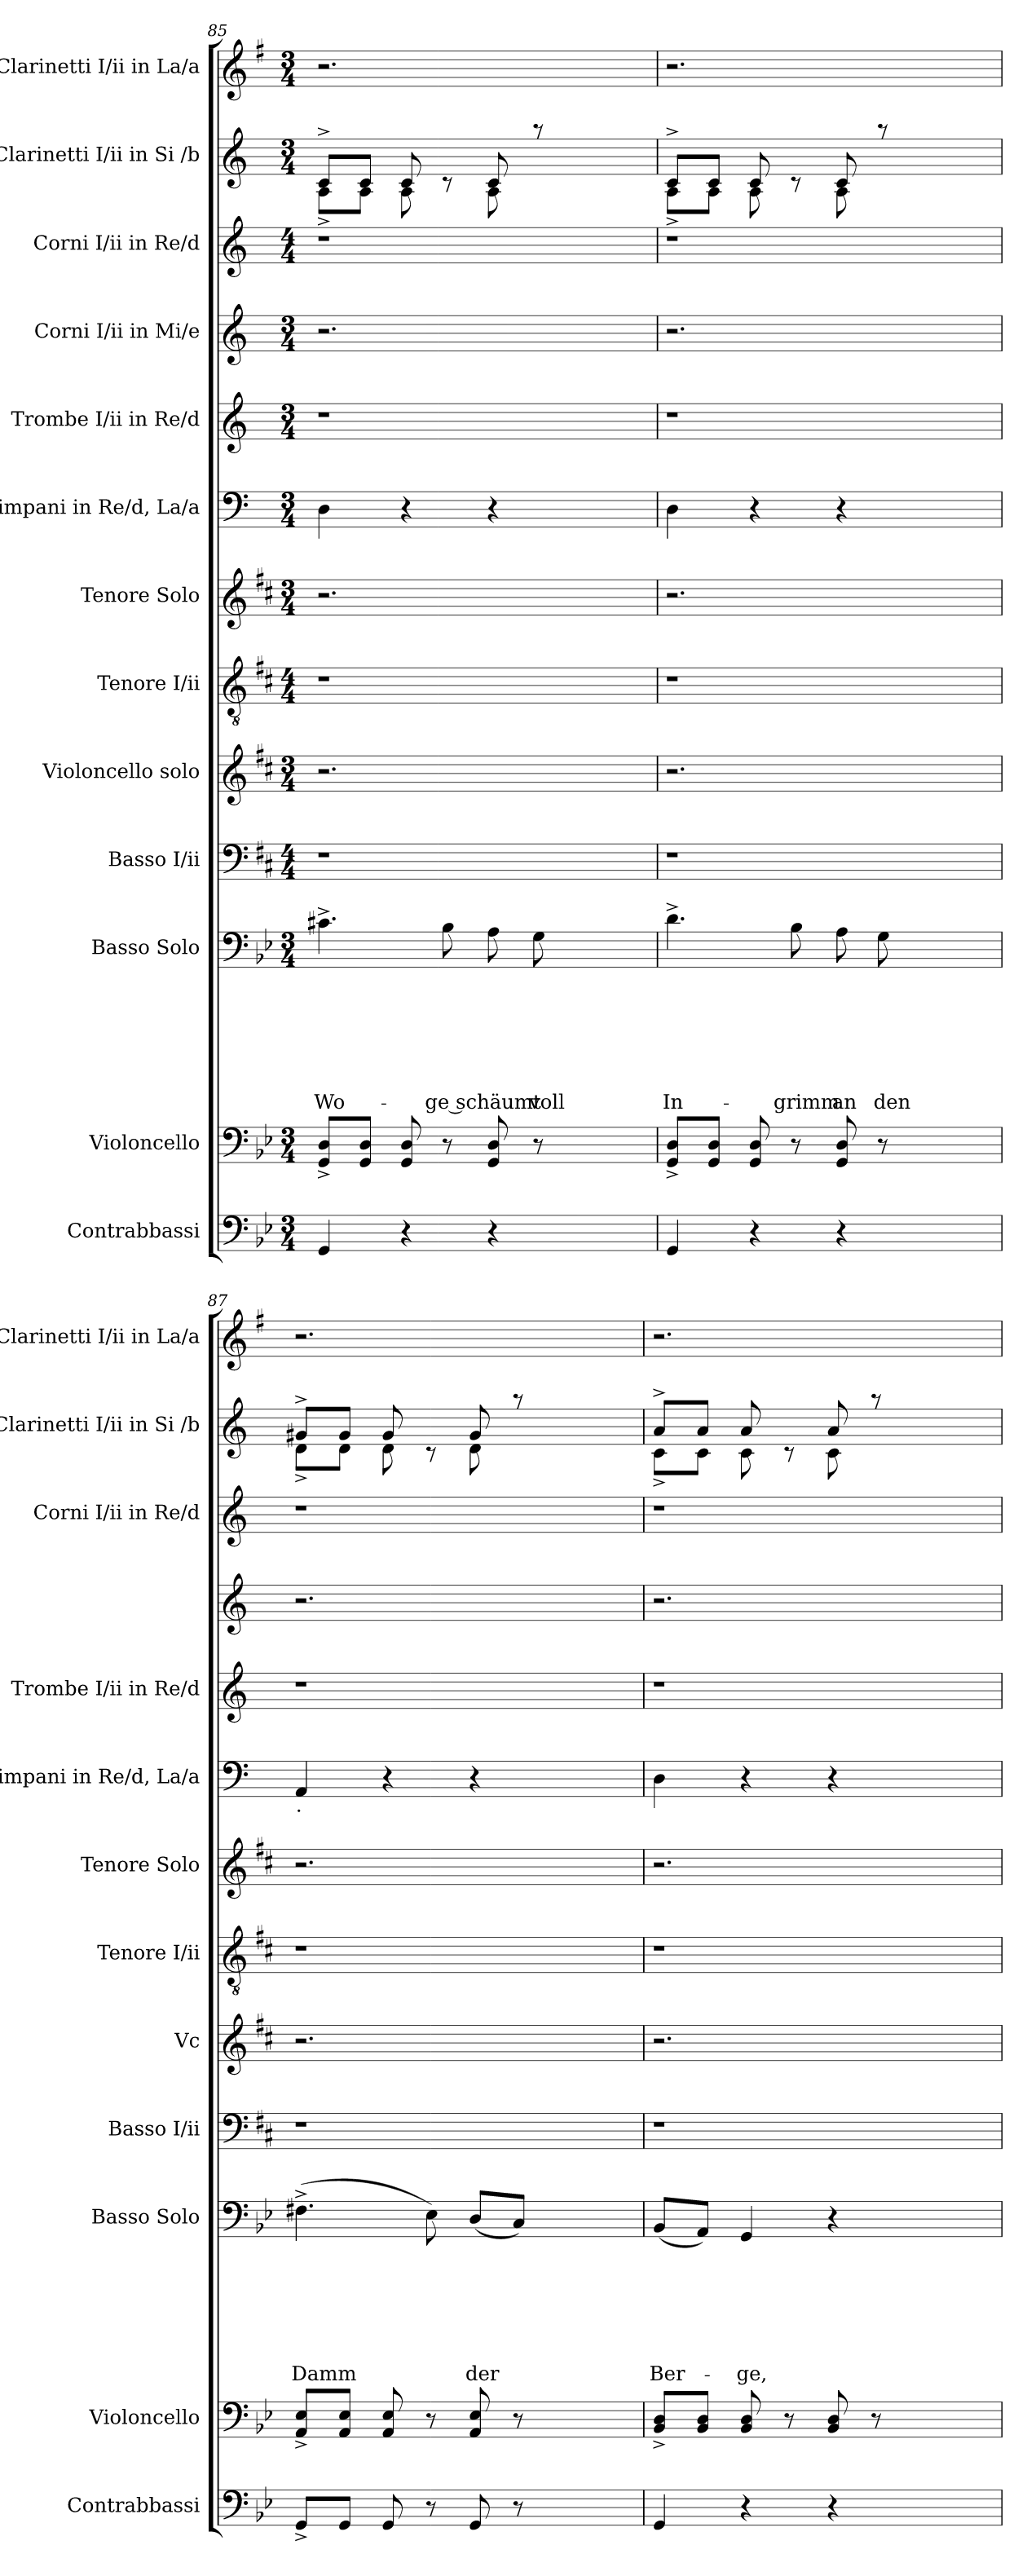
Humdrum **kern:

**kern	**kern	**kern	**text	**text	**text	**text	**text	**text	**text	**kern	**kern	**kern	**kern	**kern	**kern	**kern	**kern	**kern	**kern
*part13	*part12	*part11	*part11	*part11	*part11	*part11	*part11	*part11	*part11	*part10	*part9	*part8	*part7	*part6	*part5	*part4	*part3	*part2	*part1
*staff13	*staff12	*staff11	*staff11	*staff11	*staff11	*staff11	*staff11	*staff11	*staff11	*staff10	*staff9	*staff8	*staff7	*staff6	*staff5	*staff4	*staff3	*staff2	*staff1
*I"Contrabbassi	*I"Violoncello	*I"Basso Solo	*	*	*	*	*	*	*	*I"Basso I/ii	*I"Violoncello solo	*I"Tenore I/ii	*I"Tenore Solo	*I"Timpani in Re/d, La/a	*I"Trombe I/ii in Re/d	*I"Corni I/ii in Mi/e	*I"Corni I/ii in Re/d	*I"Clarinetti I/ii in Si /b	*I"Clarinetti I/ii in La/a
*I'Contrabbassi	*I'Violoncello	*I'Basso Solo	*	*	*	*	*	*	*	*I'Basso I/ii	*I'Vc	*I'Tenore I/ii	*I'Tenore Solo	*I'Timpani in Re/d, La/a	*I'Trombe I/ii in Re/d	*	*I'Corni I/ii in Re/d	*I'Clarinetti I/ii in Si /b	*I'Clarinetti I/ii in La/a
*clefF4	*clefF4	*clefF4	*	*	*	*	*	*	*	*clefF4	*clefG2	*clefGv2	*clefG2	*clefF4	*clefG2	*clefG2	*clefG2	*clefG2	*clefG2
*ITrd-2c-3	*ITrd-2c-3	*ITrd3c5	*	*	*	*	*	*	*	*ITrd-2c-3	*ITrd-2c-3	*ITrd-2c-3	*ITrd-2c-3	*ITrd-3c-5	*ITrd-3c-5	*ITrd4c7	*ITrd-3c-5	*ITrd-3c-5	*ITrd1c2
*k[b-e-a-d-g-]	*k[b-e-a-d-g-]	*k[b-]	*	*	*	*	*	*	*	*k[b-]	*k[b-]	*k[b-]	*k[b-]	*k[b-]	*k[b-]	*k[b-]	*k[b-]	*k[b-]	*k[b-]
*D-:	*D-:	*F:	*	*	*	*	*	*	*	*F:	*F:	*F:	*F:	*F:	*F:	*F:	*F:	*F:	*F:
*M3/4	*M3/4	*M3/4	*	*	*	*	*	*	*	*M4/4	*M3/4	*M4/4	*M3/4	*M3/4	*M3/4	*M3/4	*M4/4	*M3/4	*M3/4
=85	=85	=85	=85	=85	=85	=85	=85	=85	=85	=85	=85	=85	=85	=85	=85	=85	=85	=85	=85
!	!	!	!	!	!	!	!	!	!LO:LY:b	!	!	!	!	!	!LO:N:vis=1	!	!	!	!
*	*	*	*	*	*	*	*	*	*	*	*	*	*	*	*	*	*	*^	*
4BB-/	8BB-/^< 8F/^<L	4.G#X^>\	.	.	.	.	.	.	Wo-	1r	2.r	1r	2.r	4G\	2.r	2.r	1r	8f^>/L	8d^<\L	2.r
.	8BB-/ 8F/J	.	.	.	.	.	.	.	.	.	.	.	.	.	.	.	.	8f/J	8d\J	.
4r	8BB-/ 8F/	.	.	.	.	.	.	.	.	.	.	.	.	4r	.	.	.	8f/	8d\	.
!	!	!	!	!	!	!	!	!	!LO:LY:b	!	!	!	!	!	!	!	!	!	!	!
.	8r	8F\	.	.	.	.	.	.	-ge schäumt	.	.	.	.	.	.	.	.	8ryy	8rc	.
4r	8BB-/ 8F/	8E\	.	.	.	.	.	.	.	.	.	.	.	4r	.	.	.	8f/	8d\	.
!	!	!	!	!	!	!	!	!	!LO:LY:b	!	!	!	!	!	!	!	!	!	!	!
.	8r	8D\	.	.	.	.	.	.	voll	.	.	.	.	.	.	.	.	8raa	4ryy	.
4ryy	4ryy	4ryy	.	.	.	.	.	.	.	.	4ryy	.	4ryy	4ryy	4ryy	4ryy	.	4ryy	.	4ryy
.	.	.	.	.	.	.	.	.	.	.	.	.	.	.	.	.	.	.	8ryy	.
=86	=86	=86	=86	=86	=86	=86	=86	=86	=86	=86	=86	=86	=86	=86	=86	=86	=86	=86	=86	=86
!	!	!	!	!	!	!	!	!	!LO:LY:b	!	!	!	!	!	!LO:N:vis=1	!	!	!	!	!
4BB-/	8BB-/^< 8F/^<L	4.A^>\	.	.	.	.	.	.	In-	1r	2.r	1r	2.r	4G\	2.r	2.r	1r	8f^>/L	8d^<\L	2.r
.	8BB-/ 8F/J	.	.	.	.	.	.	.	.	.	.	.	.	.	.	.	.	8f/J	8d\J	.
4r	8BB-/ 8F/	.	.	.	.	.	.	.	.	.	.	.	.	4r	.	.	.	8f/	8d\	.
!	!	!	!	!	!	!	!	!	!LO:LY:b	!	!	!	!	!	!	!	!	!	!	!
.	8r	8F\	.	.	.	.	.	.	-grimm	.	.	.	.	.	.	.	.	8ryy	8rc	.
!	!	!	!	!	!	!	!	!	!LO:LY:b	!	!	!	!	!	!	!	!	!	!	!
4r	8BB-/ 8F/	8E\	.	.	.	.	.	.	an	.	.	.	.	4r	.	.	.	8f/	8d\	.
!	!	!	!	!	!	!	!	!	!LO:LY:b	!	!	!	!	!	!	!	!	!	!	!
.	8r	8D\	.	.	.	.	.	.	den	.	.	.	.	.	.	.	.	8raa	4ryy	.
4ryy	4ryy	4ryy	.	.	.	.	.	.	.	.	4ryy	.	4ryy	4ryy	4ryy	4ryy	.	4ryy	.	4ryy
.	.	.	.	.	.	.	.	.	.	.	.	.	.	.	.	.	.	.	8ryy	.
!!LO:PB:g=z
=87	=87	=87	=87	=87	=87	=87	=87	=87	=87	=87	=87	=87	=87	=87	=87	=87	=87	=87	=87	=87
!	!	!	!	!	!	!	!	!	!	!	!	!	!	!LO:TX:b:t=.	!	!	!	!	!	!
!	!	!	!	!	!	!	!	!	!LO:LY:b	!	!	!	!	!	!LO:N:vis=1	!	!	!	!	!
8BB-^</L	8C/^< 8G-/^<L	(>4.C#X^>\	.	.	.	.	.	.	Damm	1r	2.r	1r	2.r	4D/	2.r	2.r	1r	8cc#X^>/L	8g^<\L	2.r
8BB-/J	8C/ 8G-/J	.	.	.	.	.	.	.	.	.	.	.	.	.	.	.	.	8cc#/J	8g\J	.
8BB-/	8C/ 8G-/	.	.	.	.	.	.	.	.	.	.	.	.	4r	.	.	.	8cc#/	8g\	.
8r	8r	8BB-\)	.	.	.	.	.	.	.	.	.	.	.	.	.	.	.	8ryy	8rc	.
!	!	!	!	!	!	!	!	!	!LO:LY:b	!	!	!	!	!	!	!	!	!	!	!
8BB-/	8C/ 8G-/	(<8AA/L	.	.	.	.	.	.	der	.	.	.	.	4r	.	.	.	8cc#/	8g\	.
8r	8r	8GG/J)	.	.	.	.	.	.	.	.	.	.	.	.	.	.	.	8raa	4ryy	.
4ryy	4ryy	4ryy	.	.	.	.	.	.	.	.	4ryy	.	4ryy	4ryy	4ryy	4ryy	.	4ryy	.	4ryy
.	.	.	.	.	.	.	.	.	.	.	.	.	.	.	.	.	.	.	8ryy	.
=88	=88	=88	=88	=88	=88	=88	=88	=88	=88	=88	=88	=88	=88	=88	=88	=88	=88	=88	=88	=88
!	!	!	!	!	!	!	!	!	!LO:LY:b	!	!	!	!	!	!LO:N:vis=1	!	!	!	!	!
4BB-/	8D-/^< 8F/^<L	(<8FF/L	.	.	.	.	.	.	Ber-	1r	2.r	1r	2.r	4G\	2.r	2.r	1r	8dd^>/L	8f^<\L	2.r
.	8D-/ 8F/J	8EE/J)	.	.	.	.	.	.	.	.	.	.	.	.	.	.	.	8dd/J	8f\J	.
!	!	!	!	!	!	!	!	!	!LO:LY:b	!	!	!	!	!	!	!	!	!	!	!
4r	8D-/ 8F/	4DD/	.	.	.	.	.	.	-ge,	.	.	.	.	4r	.	.	.	8dd/	8f\	.
.	8r	.	.	.	.	.	.	.	.	.	.	.	.	.	.	.	.	8ryy	8rc	.
4r	8D-/ 8F/	4r	.	.	.	.	.	.	.	.	.	.	.	4r	.	.	.	8dd/	8f\	.
.	8r	.	.	.	.	.	.	.	.	.	.	.	.	.	.	.	.	8raa	4ryy	.
4ryy	4ryy	4ryy	.	.	.	.	.	.	.	.	4ryy	.	4ryy	4ryy	4ryy	4ryy	.	4ryy	.	4ryy
.	.	.	.	.	.	.	.	.	.	.	.	.	.	.	.	.	.	.	8ryy	.
*	*	*	*	*	*	*	*	*	*	*	*	*	*	*	*	*	*	*v	*v	*
=	=	=	=	=	=	=	=	=	=	=	=	=	=	=	=	=	=	=	=
*-	*-	*-	*-	*-	*-	*-	*-	*-	*-	*-	*-	*-	*-	*-	*-	*-	*-	*-	*-
